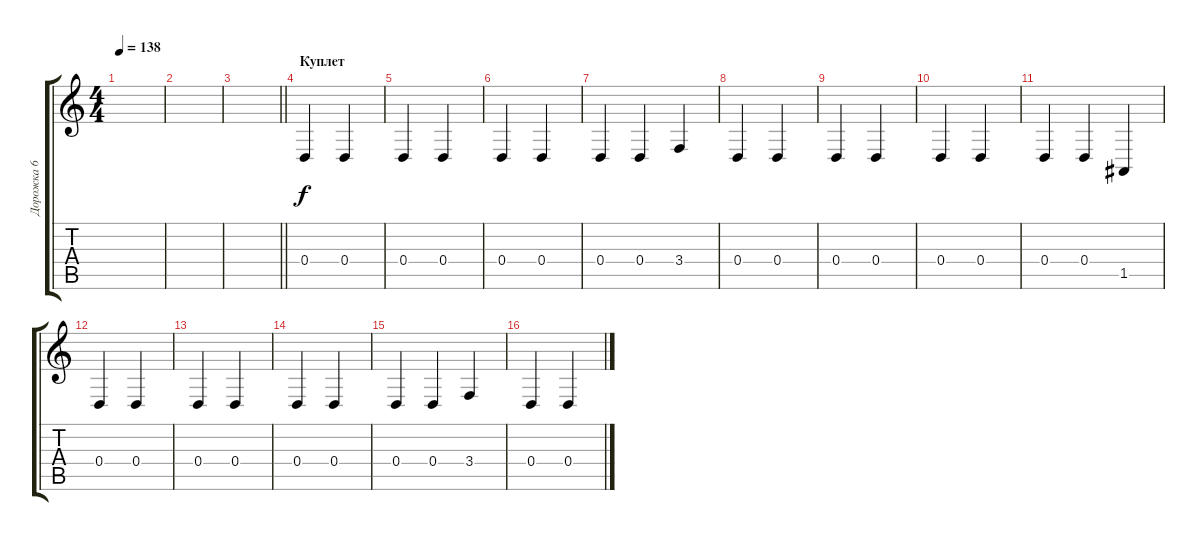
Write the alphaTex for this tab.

\track ("Дорожка 6" "Дорожка 6") {instrument electricgrandpiano}
\staff {score tabs}
\tuning (E4 B3 G3 D3 A2 E2) {hide}
\ts (4 4)
\tempo 138
\clef g2
\ks c
|
|
\barLineRight lightlight
|
\section ("" "Куплет")
0.4.4{instrument sitar} 0.4.4 |
0.4.4 0.4.4 |
0.4.4 0.4.4 |
0.4.4 0.4.4 3.4.4 |
0.4.4 0.4.4 |
0.4.4 0.4.4 |
0.4.4 0.4.4 |
0.4.4 0.4.4 1.5.4 |
0.4.4{instrument sitar} 0.4.4 |
0.4.4 0.4.4 |
0.4.4 0.4.4 |
0.4.4 0.4.4 3.4.4 |
0.4.4 0.4.4
